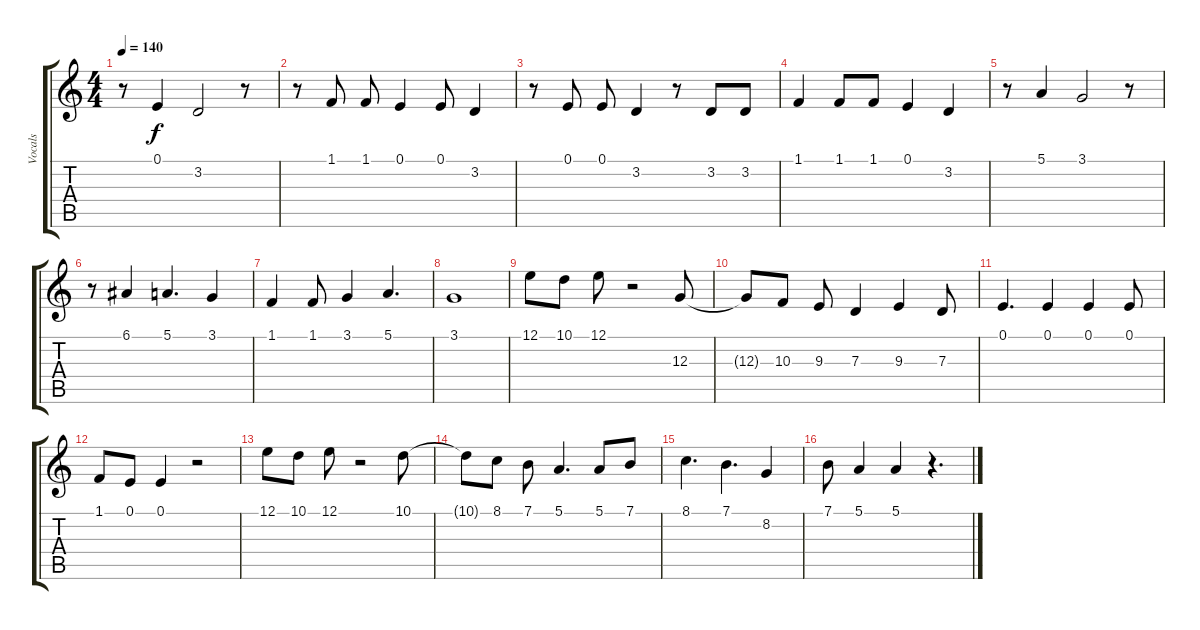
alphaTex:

\track ("Vocals" "Vocals") {instrument lead3calliope}
\staff {score tabs}
\tuning (E4 B3 G3 D3 A2 E2) {hide}
\ts (4 4)
\tempo 140
\clef g2
\ks c
r.8{dy f} 0.1.4 3.2.2 r.8 |
r.8 1.1.8 1.1.8 0.1.4 0.1.8 3.2.4 |
r.8 0.1.8 0.1.8 3.2.4 r.8 3.2.8 3.2.8 |
1.1.4 1.1.8 1.1.8 0.1.4 3.2.4 |
r.8 5.1.4 3.1.2 r.8 |
r.8 6.1.4 5.1.4{d} 3.1.4 |
1.1.4 1.1.8 3.1.4 5.1.4{d} |
3.1.1 |
12.1.8 10.1.8 12.1.8 r.2 12.3.8 |
12.3{t}.8 10.3.8 9.3.8 7.3.4 9.3.4 7.3.8 |
0.1.4{d} 0.1.4 0.1.4 0.1.8 |
1.1.8 0.1.8 0.1.4 r.2 |
12.1.8 10.1.8 12.1.8 r.2 10.1.8 |
10.1{t}.8 8.1.8 7.1.8 5.1.4{d} 5.1.8 7.1.8 |
8.1.4{d} 7.1.4{d} 8.2.4 |
7.1.8 5.1.4 5.1.4 r.4{d}
